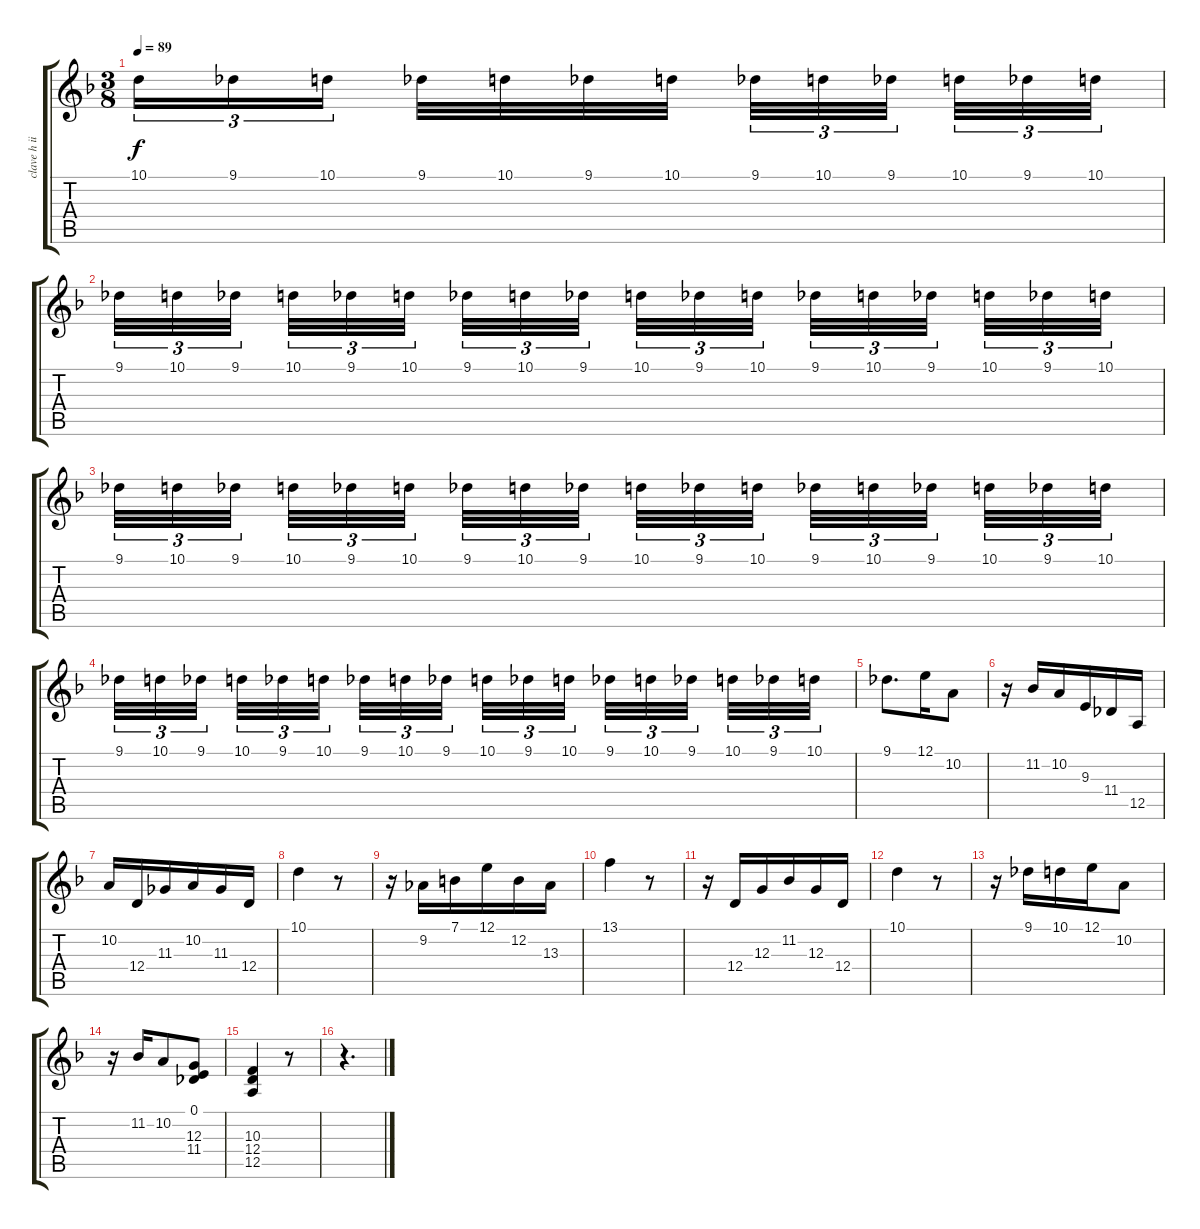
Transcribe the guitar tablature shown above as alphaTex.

\track ("clave h iii" "clave h ii") {instrument harpsichord}
\staff {score tabs}
\tuning (E4 B3 G3 D3 A2 E2) {hide}
\ts (3 8)
\tempo 89
\clef g2
\ks dminor
10.1.16{tu (3 2) dy f} 9.1.16{tu (3 2)} 10.1.16{tu (3 2)} 9.1.32 10.1.32 9.1.32 10.1.32 9.1.32{tu (3 2)} 10.1.32{tu (3 2)} 9.1.32{tu (3 2)} 10.1.32{tu (3 2)} 9.1.32{tu (3 2)} 10.1.32{tu (3 2)} |
9.1.32{tu (3 2)} 10.1.32{tu (3 2)} 9.1.32{tu (3 2)} 10.1.32{tu (3 2)} 9.1.32{tu (3 2)} 10.1.32{tu (3 2)} 9.1.32{tu (3 2)} 10.1.32{tu (3 2)} 9.1.32{tu (3 2)} 10.1.32{tu (3 2)} 9.1.32{tu (3 2)} 10.1.32{tu (3 2)} 9.1.32{tu (3 2)} 10.1.32{tu (3 2)} 9.1.32{tu (3 2)} 10.1.32{tu (3 2)} 9.1.32{tu (3 2)} 10.1.32{tu (3 2)} |
9.1.32{tu (3 2)} 10.1.32{tu (3 2)} 9.1.32{tu (3 2)} 10.1.32{tu (3 2)} 9.1.32{tu (3 2)} 10.1.32{tu (3 2)} 9.1.32{tu (3 2)} 10.1.32{tu (3 2)} 9.1.32{tu (3 2)} 10.1.32{tu (3 2)} 9.1.32{tu (3 2)} 10.1.32{tu (3 2)} 9.1.32{tu (3 2)} 10.1.32{tu (3 2)} 9.1.32{tu (3 2)} 10.1.32{tu (3 2)} 9.1.32{tu (3 2)} 10.1.32{tu (3 2)} |
9.1.32{tu (3 2)} 10.1.32{tu (3 2)} 9.1.32{tu (3 2)} 10.1.32{tu (3 2)} 9.1.32{tu (3 2)} 10.1.32{tu (3 2)} 9.1.32{tu (3 2)} 10.1.32{tu (3 2)} 9.1.32{tu (3 2)} 10.1.32{tu (3 2)} 9.1.32{tu (3 2)} 10.1.32{tu (3 2)} 9.1.32{tu (3 2)} 10.1.32{tu (3 2)} 9.1.32{tu (3 2)} 10.1.32{tu (3 2)} 9.1.32{tu (3 2)} 10.1.32{tu (3 2)} |
9.1.8{d} 12.1.16 10.2.8 |
r.16 11.2.16 10.2.16 9.3.16 11.4.16 12.5.16 |
10.2.16 12.4.16 11.3.16 10.2.16 11.3.16 12.4.16 |
10.1.4 r.8 |
r.16 9.2.16 7.1.16 12.1.16 12.2.16 13.3.16 |
13.1.4 r.8 |
r.16 12.4.16 12.3.16 11.2.16 12.3.16 12.4.16 |
10.1.4 r.8 |
r.16 9.1.16 10.1.16 12.1.16 10.2.8 |
r.16 11.2.16 10.2.8 (0.1 12.3 11.4).8 |
(10.3 12.4 12.5).4 r.8 |
r.4{d}
